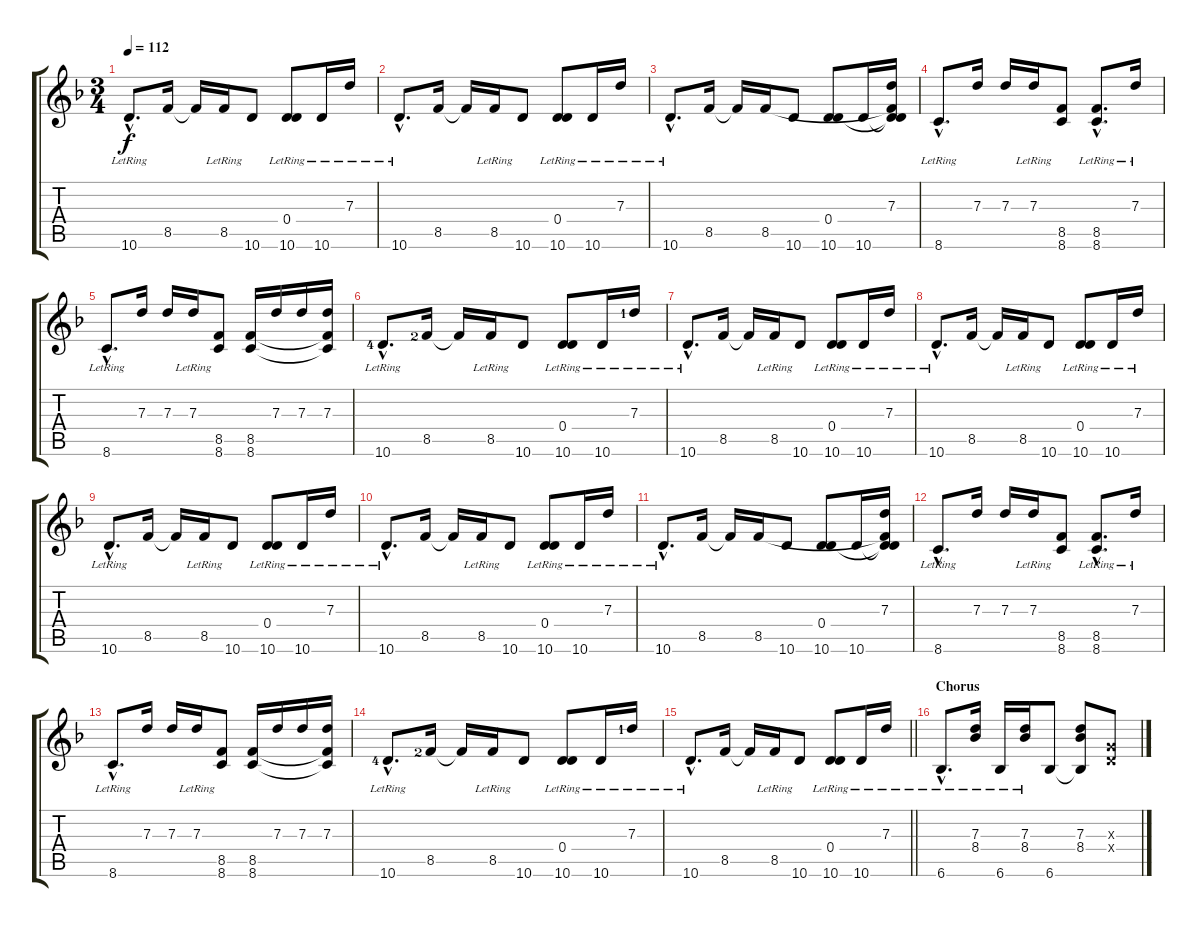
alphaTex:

\track "" {instrument electricguitarmuted}
\staff {score tabs}
\tuning (E4 B3 G3 D3 A2 E2) {hide}
\ts (3 4)
\tempo 112
\clef g2
\ks dminor
10.6{hac lr}.8{d dy f} 8.5.16 8.5{t}.16 8.5{lr}.16 10.6.8 (0.4{lr} 10.6).8 10.6{lr}.16 7.3{lr}.16 |
10.6{hac lr}.8{d} 8.5.16 8.5{t}.16 8.5{lr}.16 10.6.8 (0.4{lr} 10.6).8 10.6{lr}.16 7.3{lr}.16 |
10.6{hac lr}.8{d} 8.5.16 8.5{t}.16 8.5.16 10.6.8 (0.4 10.6).8 10.6.16 (7.3 0.4{t} 8.5{t} 10.6{t}).16 |
8.6{hac lr}.8{d instrument acousticguitarsteel} 7.3.16 7.3.16 7.3{lr}.16 (8.5 8.6).8 (8.5{hac lr} 8.6{hac lr}).8{d} 7.3{lr}.16 |
8.6{hac lr}.8{d instrument acousticguitarsteel} 7.3.16 7.3.16 7.3{lr}.16 (8.5 8.6).8 (8.5 8.6).16 7.3.16 7.3.16 (7.3 8.5{t} 8.6{t}).16 |
10.6{hac lr lf 5}.8{d instrument electricguitarmuted} 8.5{lf 3}.16 8.5{t}.16 8.5{lr}.16 10.6.8 (0.4{lr} 10.6).8 10.6{lr}.16 7.3{lr lf 2}.16 |
10.6{hac lr}.8{d} 8.5.16 8.5{t}.16 8.5{lr}.16 10.6.8 (0.4{lr} 10.6).8 10.6{lr}.16 7.3{lr}.16 |
10.6{hac lr}.8{d} 8.5.16 8.5{t}.16 8.5{lr}.16 10.6.8 (0.4{lr} 10.6).8 10.6{lr}.16 7.3{lr}.16 |
10.6{hac lr}.8{d} 8.5.16 8.5{t}.16 8.5{lr}.16 10.6.8 (0.4{lr} 10.6).8 10.6{lr}.16 7.3{lr}.16 |
10.6{hac lr}.8{d} 8.5.16 8.5{t}.16 8.5{lr}.16 10.6.8 (0.4{lr} 10.6).8 10.6{lr}.16 7.3{lr}.16 |
10.6{hac lr}.8{d} 8.5.16 8.5{t}.16 8.5.16 10.6.8 (0.4 10.6).8 10.6.16 (7.3 0.4{t} 8.5{t} 10.6{t}).16 |
8.6{hac lr}.8{d instrument acousticguitarsteel} 7.3.16 7.3.16 7.3{lr}.16 (8.5 8.6).8 (8.5{hac lr} 8.6{hac lr}).8{d} 7.3{lr}.16 |
8.6{hac lr}.8{d instrument acousticguitarsteel} 7.3.16 7.3.16 7.3{lr}.16 (8.5 8.6).8 (8.5 8.6).16 7.3.16 7.3.16 (7.3 8.5{t} 8.6{t}).16 |
10.6{hac lr lf 5}.8{d instrument electricguitarmuted} 8.5{lf 3}.16 8.5{t}.16 8.5{lr}.16 10.6.8 (0.4{lr} 10.6).8 10.6{lr}.16 7.3{lr lf 2}.16 |
\barLineRight lightlight
10.6{hac lr}.8{d} 8.5.16 8.5{t}.16 8.5{lr}.16 10.6.8 (0.4{lr} 10.6).8 10.6{lr}.16 7.3{lr}.16 |
\section ("" "Chorus")
6.6{hac lr}.8{d instrument acousticguitarsteel} (7.3{lr} 8.4{lr}).16 6.6{lr}.16 (7.3{lr} 8.4{lr}).16 6.6.8 (7.3 8.4 6.6{t}).8 (0.3{x} 0.4{x}).8
